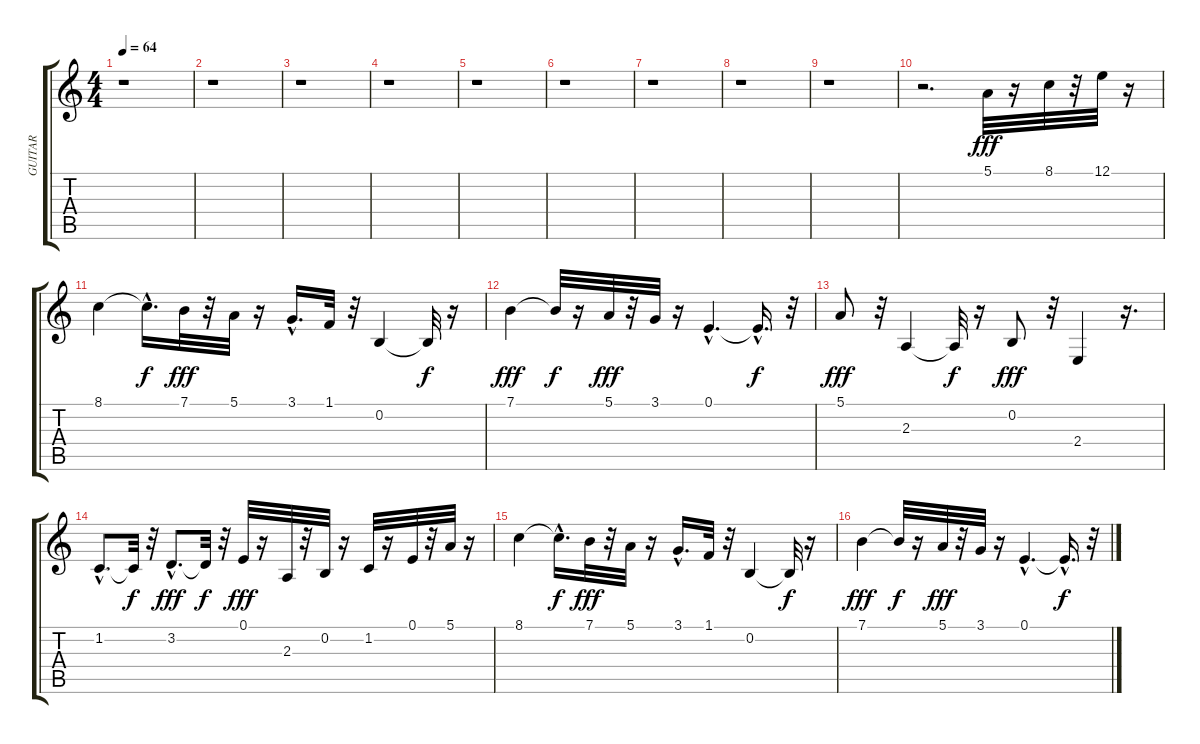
\track ("GUITAR" "GUITAR") {instrument lead6voice}
\staff {score tabs}
\tuning (E4 B3 G3 D3 A2 E2) {hide}
\ts (4 4)
\tempo 64
\clef g2
\ks c
r.1{dy f} |
r.1 |
r.1 |
r.1 |
r.1 |
r.1 |
r.1 |
r.1 |
r.1 |
r.2{d} 5.1.32{dy fff} r.16 8.1.32 r.32 12.1.32 r.16 |
8.1.4 8.1{hac t}.16{d dy f} 7.1.32{dy fff} r.32 5.1.32 r.16 3.1{hac}.16{d} 1.1.32 r.32 0.2.4 0.2{t}.32{dy f} r.16 |
7.1.4{dy fff} 7.1{t}.32{dy f} r.16 5.1.32{dy fff} r.32 3.1.32 r.16 0.1{hac}.4{d} 0.1{hac t}.16{d dy f} r.32 |
5.1.8{dy fff} r.32 2.3.4 2.3{t}.32{dy f} r.16 0.2.8{dy fff} r.32 2.4.4 r.16{d} |
1.2{hac}.8{d} 1.2{t}.32{dy f} r.32 3.2{hac}.8{d dy fff} 3.2{t}.32{dy f} r.32 0.1.32{dy fff} r.16 2.3.32 r.32 0.2.32 r.16 1.2.32 r.16 0.1.32 r.32 5.1.32 r.16 |
8.1.4 8.1{hac t}.16{d dy f} 7.1.32{dy fff} r.32 5.1.32 r.16 3.1{hac}.16{d} 1.1.32 r.32 0.2.4 0.2{t}.32{dy f} r.16 |
7.1.4{dy fff} 7.1{t}.32{dy f} r.16 5.1.32{dy fff} r.32 3.1.32 r.16 0.1{hac}.4{d} 0.1{hac t}.16{d dy f} r.32
